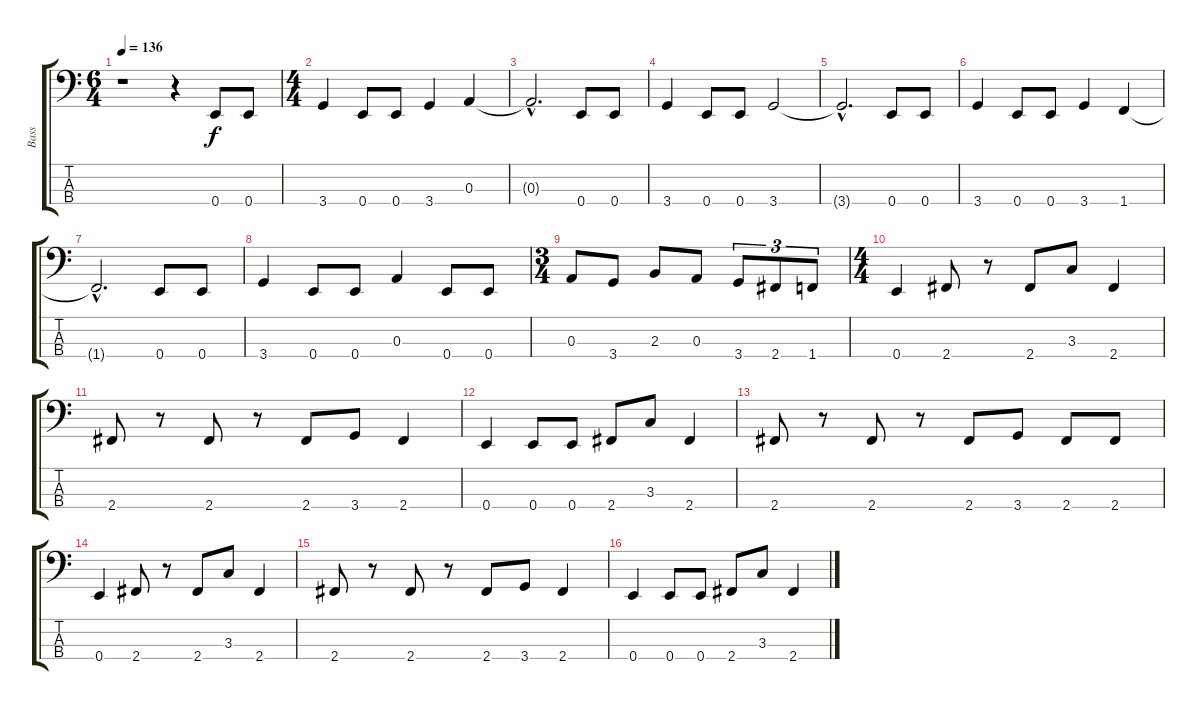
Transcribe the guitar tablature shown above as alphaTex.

\track ("Bass" "Bass") {instrument electricbassfinger}
\staff {score tabs}
\tuning (G2 D2 A1 E1) {hide}
\ts (6 4)
\tempo 136
\clef f4
\ks c
r.1{dy f instrument electricbassfinger} r.4 0.4.8 0.4.8 |
\ts (4 4)
3.4.4 0.4.8 0.4.8 3.4.4 0.3.4 |
0.3{hac t}.2{d} 0.4.8 0.4.8 |
3.4.4 0.4.8 0.4.8 3.4.2 |
3.4{hac t}.2{d} 0.4.8 0.4.8 |
3.4.4 0.4.8 0.4.8 3.4.4 1.4.4 |
1.4{hac t}.2{d} 0.4.8 0.4.8 |
3.4.4 0.4.8 0.4.8 0.3.4 0.4.8 0.4.8 |
\ts (3 4)
0.3.8 3.4.8 2.3.8 0.3.8 3.4.8{tu (3 2)} 2.4.8{tu (3 2)} 1.4.8{tu (3 2)} |
\ts (4 4)
0.4.4 2.4.8 r.8 2.4.8 3.3.8 2.4.4 |
2.4.8 r.8 2.4.8 r.8 2.4.8 3.4.8 2.4.4 |
0.4.4 0.4.8 0.4.8 2.4.8 3.3.8 2.4.4 |
2.4.8 r.8 2.4.8 r.8 2.4.8 3.4.8 2.4.8 2.4.8 |
0.4.4 2.4.8 r.8 2.4.8 3.3.8 2.4.4 |
2.4.8 r.8 2.4.8 r.8 2.4.8 3.4.8 2.4.4 |
0.4.4 0.4.8 0.4.8 2.4.8 3.3.8 2.4.4
